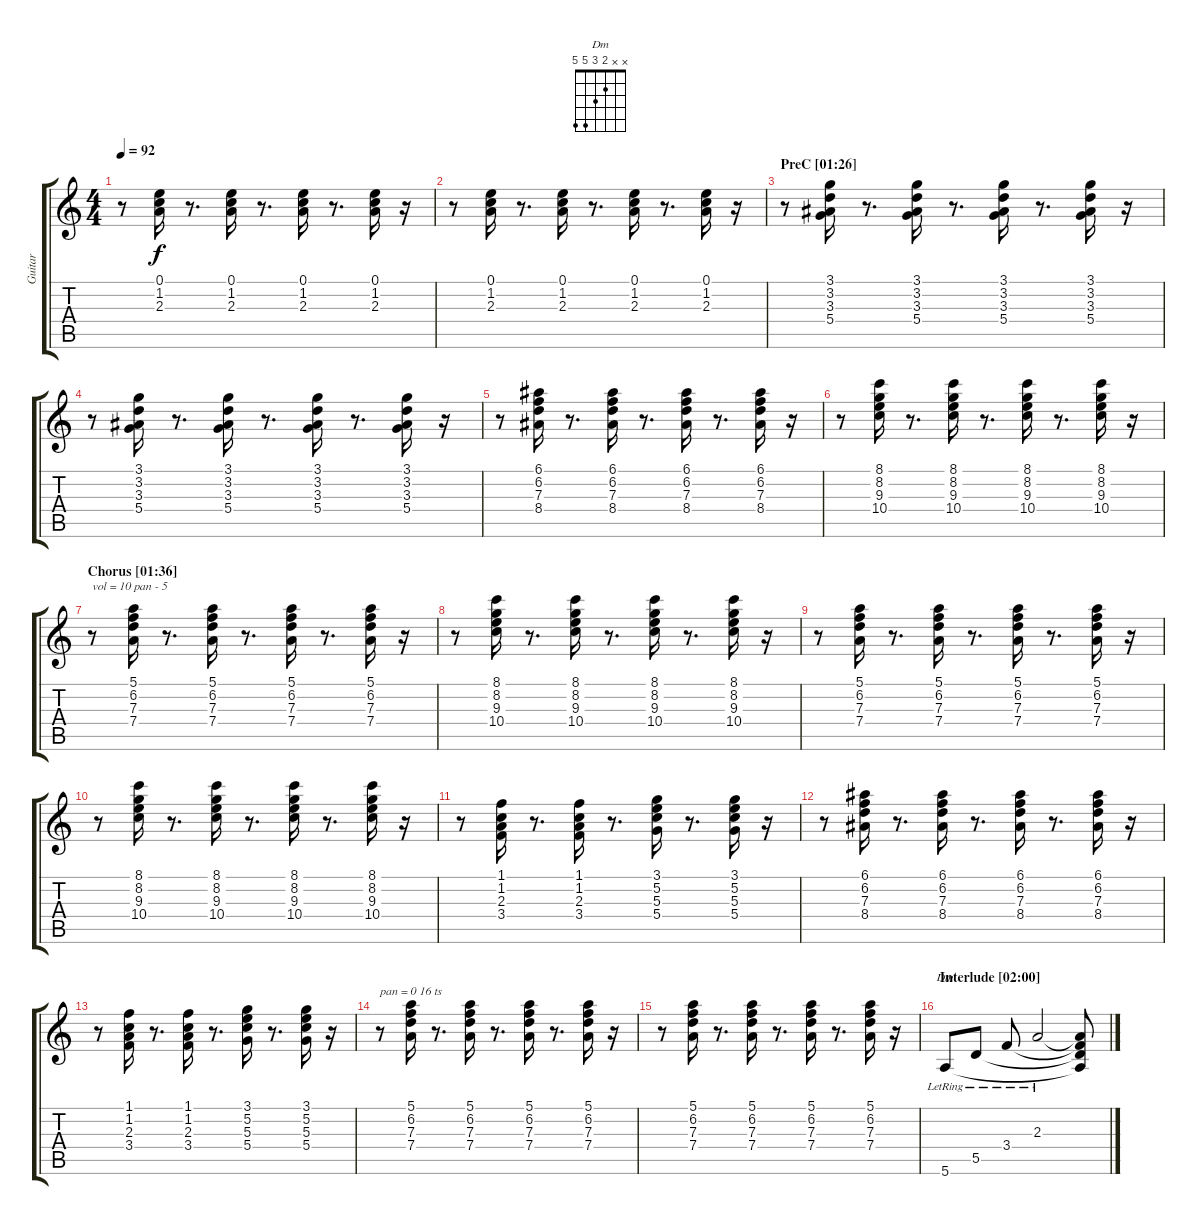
\track ("Guitar" "Guitar") {instrument electricguitarclean}
\staff {score tabs}
\tuning (E4 B3 G3 D3 A2 E2) {hide}
\chord ("Dm" x x 2 3 5 5)
\ts (4 4)
\tempo 92
\clef g2
\ks c
r.8{dy f} (0.1 1.2 2.3).16 r.8{d} (0.1 1.2 2.3).16 r.8{d} (0.1 1.2 2.3).16 r.8{d} (0.1 1.2 2.3).16 r.16 |
r.8 (0.1 1.2 2.3).16 r.8{d} (0.1 1.2 2.3).16 r.8{d} (0.1 1.2 2.3).16 r.8{d} (0.1 1.2 2.3).16 r.16 |
\section ("" "PreC [01:26]")
r.8 (3.1 3.2 3.3 5.4).16 r.8{d} (3.1 3.2 3.3 5.4).16 r.8{d} (3.1 3.2 3.3 5.4).16 r.8{d} (3.1 3.2 3.3 5.4).16 r.16 |
r.8 (3.1 3.2 3.3 5.4).16 r.8{d} (3.1 3.2 3.3 5.4).16 r.8{d} (3.1 3.2 3.3 5.4).16 r.8{d} (3.1 3.2 3.3 5.4).16 r.16 |
r.8 (6.1 6.2 7.3 8.4).16 r.8{d} (6.1 6.2 7.3 8.4).16 r.8{d} (6.1 6.2 7.3 8.4).16 r.8{d} (6.1 6.2 7.3 8.4).16 r.16 |
r.8 (8.1 8.2 9.3 10.4).16 r.8{d} (8.1 8.2 9.3 10.4).16 r.8{d} (8.1 8.2 9.3 10.4).16 r.8{d} (8.1 8.2 9.3 10.4).16 r.16 |
\section ("" "Chorus [01:36]")
r.8{txt "vol = 10 pan - 5" volume 10 balance 3} (5.1 6.2 7.3 7.4).16 r.8{d} (5.1 6.2 7.3 7.4).16 r.8{d} (5.1 6.2 7.3 7.4).16 r.8{d} (5.1 6.2 7.3 7.4).16 r.16 |
r.8 (8.1 8.2 9.3 10.4).16 r.8{d} (8.1 8.2 9.3 10.4).16 r.8{d} (8.1 8.2 9.3 10.4).16 r.8{d} (8.1 8.2 9.3 10.4).16 r.16 |
r.8 (5.1 6.2 7.3 7.4).16 r.8{d} (5.1 6.2 7.3 7.4).16 r.8{d} (5.1 6.2 7.3 7.4).16 r.8{d} (5.1 6.2 7.3 7.4).16 r.16 |
r.8 (8.1 8.2 9.3 10.4).16 r.8{d} (8.1 8.2 9.3 10.4).16 r.8{d} (8.1 8.2 9.3 10.4).16 r.8{d} (8.1 8.2 9.3 10.4).16 r.16 |
r.8 (1.1 1.2 2.3 3.4).16 r.8{d} (1.1 1.2 2.3 3.4).16 r.8{d} (3.1 5.2 5.3 5.4).16 r.8{d} (3.1 5.2 5.3 5.4).16 r.16 |
r.8 (6.1 6.2 7.3 8.4).16 r.8{d} (6.1 6.2 7.3 8.4).16 r.8{d} (6.1 6.2 7.3 8.4).16 r.8{d} (6.1 6.2 7.3 8.4).16 r.16 |
r.8 (1.1 1.2 2.3 3.4).16 r.8{d} (1.1 1.2 2.3 3.4).16 r.8{d} (3.1 5.2 5.3 5.4).16 r.8{d} (3.1 5.2 5.3 5.4).16 r.16 |
\section ("" "")
r.8{txt "pan = 0 16 ts" balance 8} (5.1 6.2 7.3 7.4).16 r.8{d} (5.1 6.2 7.3 7.4).16 r.8{d} (5.1 6.2 7.3 7.4).16 r.8{d} (5.1 6.2 7.3 7.4).16 r.16 |
r.8 (5.1 6.2 7.3 7.4).16 r.8{d} (5.1 6.2 7.3 7.4).16 r.8{d} (5.1 6.2 7.3 7.4).16 r.8{d} (5.1 6.2 7.3 7.4).16 r.16 |
\section ("" "Interlude [02:00]")
5.6{lr}.8{ch "Dm"} 5.5{lr}.8 3.4{lr}.8 2.3{lr}.2 (2.3{t} 3.4{t} 5.5{t} 5.6{t}).8
